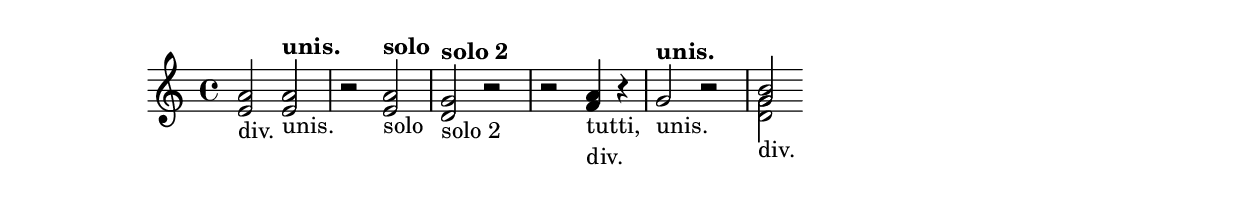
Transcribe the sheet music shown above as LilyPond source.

\version "2.21.0"
\header {
    texidoc = "Test some transitions that might be found in string parts produced with \\partCombine."
}

vone =  \relative { a'2 <a e> | r2 <a e> | r     r | r2 a4 r4 | g2 r | <b g> }
vtwo =  \relative { e'2 <e a> | r2 r     | <d g> r | r2 f4 r4 | g2 r | <g d> }
combined = \partCombine \vone \vtwo

% The part combiner does not yet support all of these labels.
expectedText = \relative c' {
  s2_"div." s2_"unis." | s2 s2_"solo" | s2_"solo 2" s2 |
  s2 s4_\markup \column { tutti, div. } s4 | s2_"unis." s | s_"div."
}

\layout { ragged-right = ##t }

\new Staff \with {
     aDueText = "unis."
     soloText = "solo"
     soloIIText = "solo 2"
} <<
   \set Score.skipBars = ##t
   \combined
   \expectedText
>>
